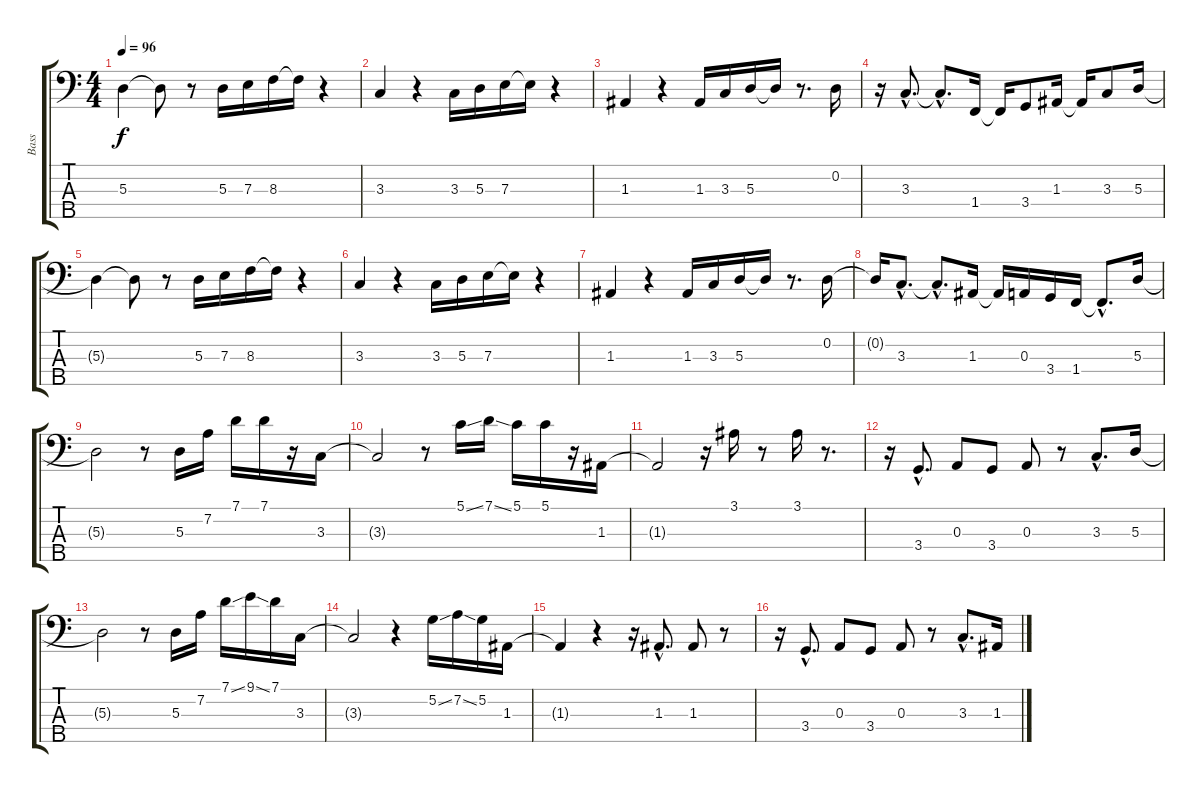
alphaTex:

\track ("Bass" "Bass") {instrument electricbassfinger}
\staff {score tabs}
\tuning (G2 D2 A1 E1 B0) {hide}
\ts (4 4)
\tempo 96
\clef f4
\ks c
5.3.4{dy f} 5.3{t}.8 r.8 5.3.16 7.3.16 8.3.16 8.3{t}.16 r.4 |
3.3.4 r.4 3.3.16 5.3.16 7.3.16 7.3{t}.16 r.4 |
1.3.4 r.4 1.3.16 3.3.16 5.3.16 5.3{t}.16 r.8{d} 0.2.16 |
r.16 3.3{hac}.8{d} 3.3{hac t}.8{d} 1.4.16 1.4{t}.16 3.4.8 1.3.16 1.3{t}.16 3.3.8 5.3.16 |
5.3{t}.4 5.3{t}.8 r.8 5.3.16 7.3.16 8.3.16 8.3{t}.16 r.4 |
3.3.4 r.4 3.3.16 5.3.16 7.3.16 7.3{t}.16 r.4 |
1.3.4 r.4 1.3.16 3.3.16 5.3.16 5.3{t}.16 r.8{d} 0.2.16 |
0.2{t}.16 3.3{hac}.8{d} 3.3{hac t}.8{d} 1.3.16 1.3{t}.16 0.3.16 3.4.16 1.4.16 1.4{hac t}.8{d} 5.3.16 |
5.3{t}.2 r.8 5.3.16 7.2.16 7.1.16 7.1.16 r.16 3.3.16 |
3.3{t}.2 r.8 5.1{ss}.16 7.1{ss}.16 5.1.16 5.1.16 r.16 1.3.16 |
1.3{t}.2 r.16 3.1.16 r.8 3.1.16 r.8{d} |
r.16 3.4{hac}.8{d} 0.3.8 3.4.8 0.3.8 r.8 3.3{hac}.8{d} 5.3.16 |
5.3{t}.2 r.8 5.3.16 7.2.16 7.1{ss}.16 9.1{ss}.16 7.1.16 3.3.16 |
3.3{t}.2 r.4 5.2{ss}.16 7.2{ss}.16 5.2.16 1.3.16 |
1.3{t}.4 r.4 r.16 1.3{hac}.8{d} 1.3.8 r.8 |
r.16 3.4{hac}.8{d} 0.3.8 3.4.8 0.3.8 r.8 3.3{hac}.8{d} 1.3.16
